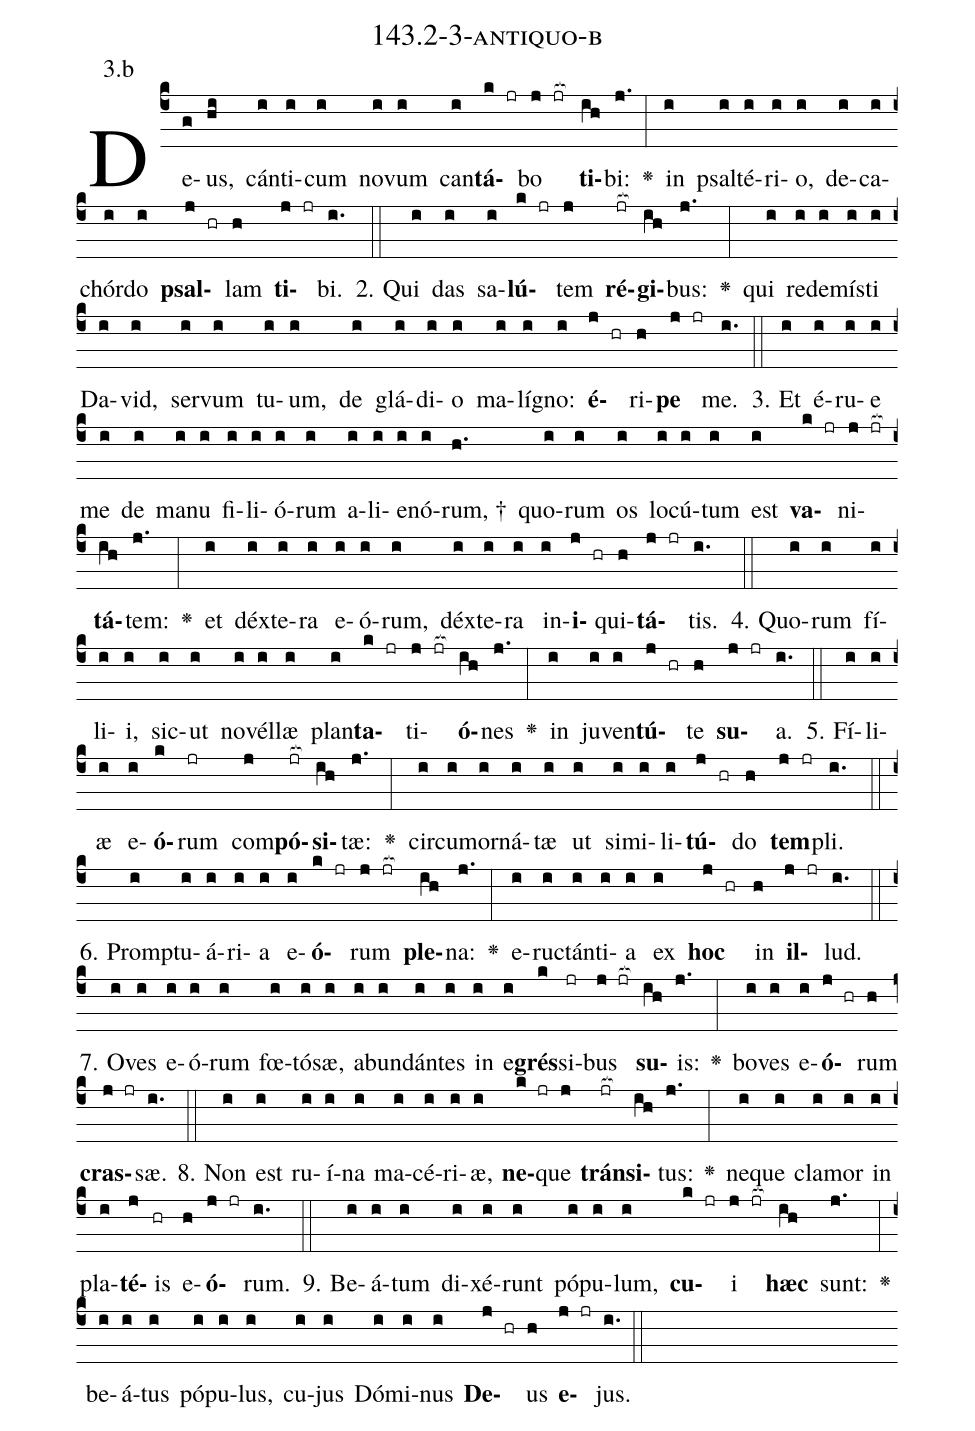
name: 143.2-3-antiquo-b;
annotation: 3.b;
%%
(c4)De(g)us,(hi) cán(i)ti(i)cum(i) no(i)vum(i) can(i)<b>tá</b>(k jr)bo(j jr[ocb:1{]) <b>ti</b>(ih[ocb:0}])bi:(j.) <v>\greheightstar</v>(:) in(i) psal(i)té(i)ri(i)o,(i) de(i)ca(i)chór(i)do(i) <b>psal</b>(j hr)lam(h) <b>ti</b>(j jr)bi.(i.) (::)
2. Qui(i) das(i) sa(i)<b>lú</b>(k jr)tem(j) <b>ré</b>(jr[ocb:1{])<b>gi</b>(ih[ocb:0}])bus:(j.) <v>\greheightstar</v>(:) qui(i) red(i)e(i)mís(i)ti(i) Da(i)vid,(i) ser(i)vum(i) tu(i)um,(i) de(i) glá(i)di(i)o(i) ma(i)lí(i)gno:(i) <b>é</b>(j hr)ri(h)<b>pe</b>(j jr) me.(i.) (::)
3. Et(i) é(i)ru(i)e(i) me(i) de(i) ma(i)nu(i) fi(i)li(i)ó(i)rum(i) a(i)li(i)e(i)nó(i)rum, †(h.) quo(i)rum(i) os(i) lo(i)cú(i)tum(i) est(i) <b>va</b>(k jr)ni(j jr[ocb:1{])<b>tá</b>(ih[ocb:0}])tem:(j.) <v>\greheightstar</v>(:) et(i) déx(i)te(i)ra(i) e(i)ó(i)rum,(i) déx(i)te(i)ra(i) in(i)<b>i</b>(j hr)qui(h)<b>tá</b>(j jr)tis.(i.) (::)
4. Quo(i)rum(i) fí(i)li(i)i,(i) sic(i)ut(i) no(i)vél(i)læ(i) plan(i)<b>ta</b>(k jr)ti(j jr[ocb:1{])<b>ó</b>(ih[ocb:0}])nes(j.) <v>\greheightstar</v>(:) in(i) ju(i)ven(i)<b>tú</b>(j hr)te(h) <b>su</b>(j jr)a.(i.) (::)
5. Fí(i)li(i)æ(i) e(i)<b>ó</b>(k)rum(jr) com(j)<b>pó</b>(jr[ocb:1{])<b>si</b>(ih[ocb:0}])tæ:(j.) <v>\greheightstar</v>(:) cir(i)cum(i)or(i)ná(i)tæ(i) ut(i) si(i)mi(i)li(i)<b>tú</b>(j hr)do(h) <b>tem</b>(j jr)pli.(i.) (::)
6. Promp(i)tu(i)á(i)ri(i)a(i) e(i)<b>ó</b>(k jr)rum(j jr[ocb:1{]) <b>ple</b>(ih[ocb:0}])na:(j.) <v>\greheightstar</v>(:) e(i)ruc(i)tán(i)ti(i)a(i) ex(i) <b>hoc</b>(j hr) in(h) <b>il</b>(j jr)lud.(i.) (::)
7. O(i)ves(i) e(i)ó(i)rum(i) fœ(i)tó(i)sæ,(i) ab(i)un(i)dán(i)tes(i) in(i) e(i)<b>grés</b>(k)si(jr)bus(j jr[ocb:1{]) <b>su</b>(ih[ocb:0}])is:(j.) <v>\greheightstar</v>(:) bo(i)ves(i) e(i)<b>ó</b>(j hr)rum(h) <b>cras</b>(j jr)sæ.(i.) (::)
8. Non(i) est(i) ru(i)í(i)na(i) ma(i)cé(i)ri(i)æ,(i) <b>ne</b>(k jr)que(j) <b>tráns</b>(jr[ocb:1{])<b>i</b>(ih[ocb:0}])tus:(j.) <v>\greheightstar</v>(:) ne(i)que(i) cla(i)mor(i) in(i) pla(i)<b>té</b>(j)is(hr) e(h)<b>ó</b>(j jr)rum.(i.) (::)
9. Be(i)á(i)tum(i) di(i)xé(i)runt(i) pó(i)pu(i)lum,(i) <b>cu</b>(k jr)i(j jr[ocb:1{]) <b>hæc</b>(ih[ocb:0}]) sunt:(j.) <v>\greheightstar</v>(:) be(i)á(i)tus(i) pó(i)pu(i)lus,(i) cu(i)jus(i) Dó(i)mi(i)nus(i) <b>De</b>(j hr)us(h) <b>e</b>(j jr)jus.(i.) (::)
